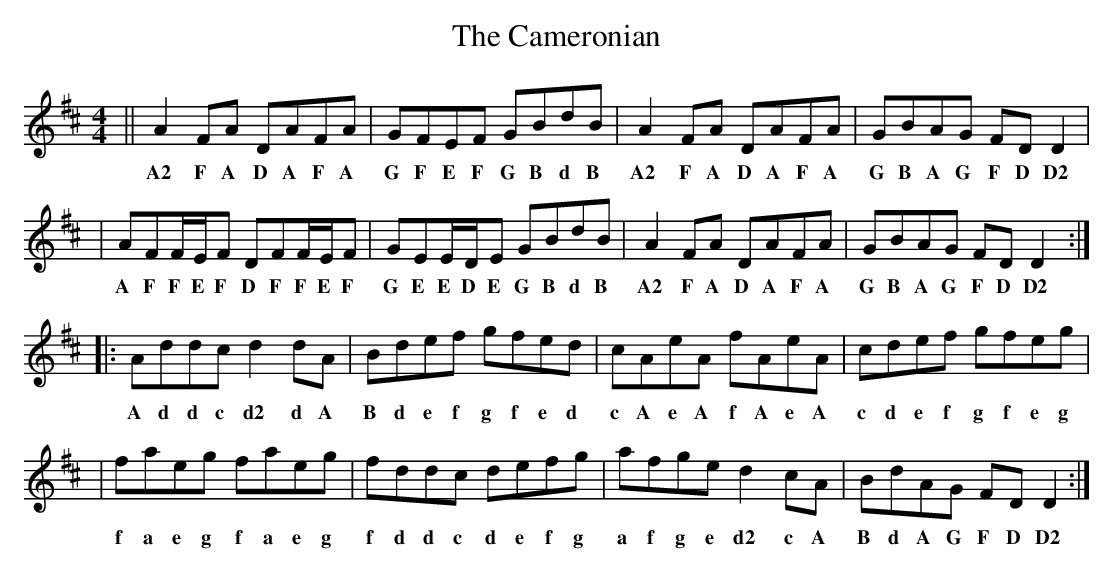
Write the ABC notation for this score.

X:1
T: Cameronian, The
M: 4/4
L: 1/8
K: Dmaj
||A2 FA DAFA|GFEF GBdB|A2FA DAFA|GBAG FD D2|
w: A2 F A D A F A G F E F G B d B A2 F A D A F A G B A G F D D2
|AFF/E/F DFF/E/F|GEE/D/E GBdB|A2 FA DAFA|GBAG FDD2:|
w: A F F E F D F F E F G E E D E G B d B A2 F A D A F A G B A G F D D2
|:Addc d2dA|Bdef gfed|cAeA fAeA|cdef gfeg|
w: A d d c d2 d A B d e f g f e d c A e A f A e A c d e f g f e g
|faeg faeg|fddc defg|afge d2cA|BdAG FDD2:|
w: f a e g f a e g f d d c d e f g a f g e d2 c A B d A G F D D2
